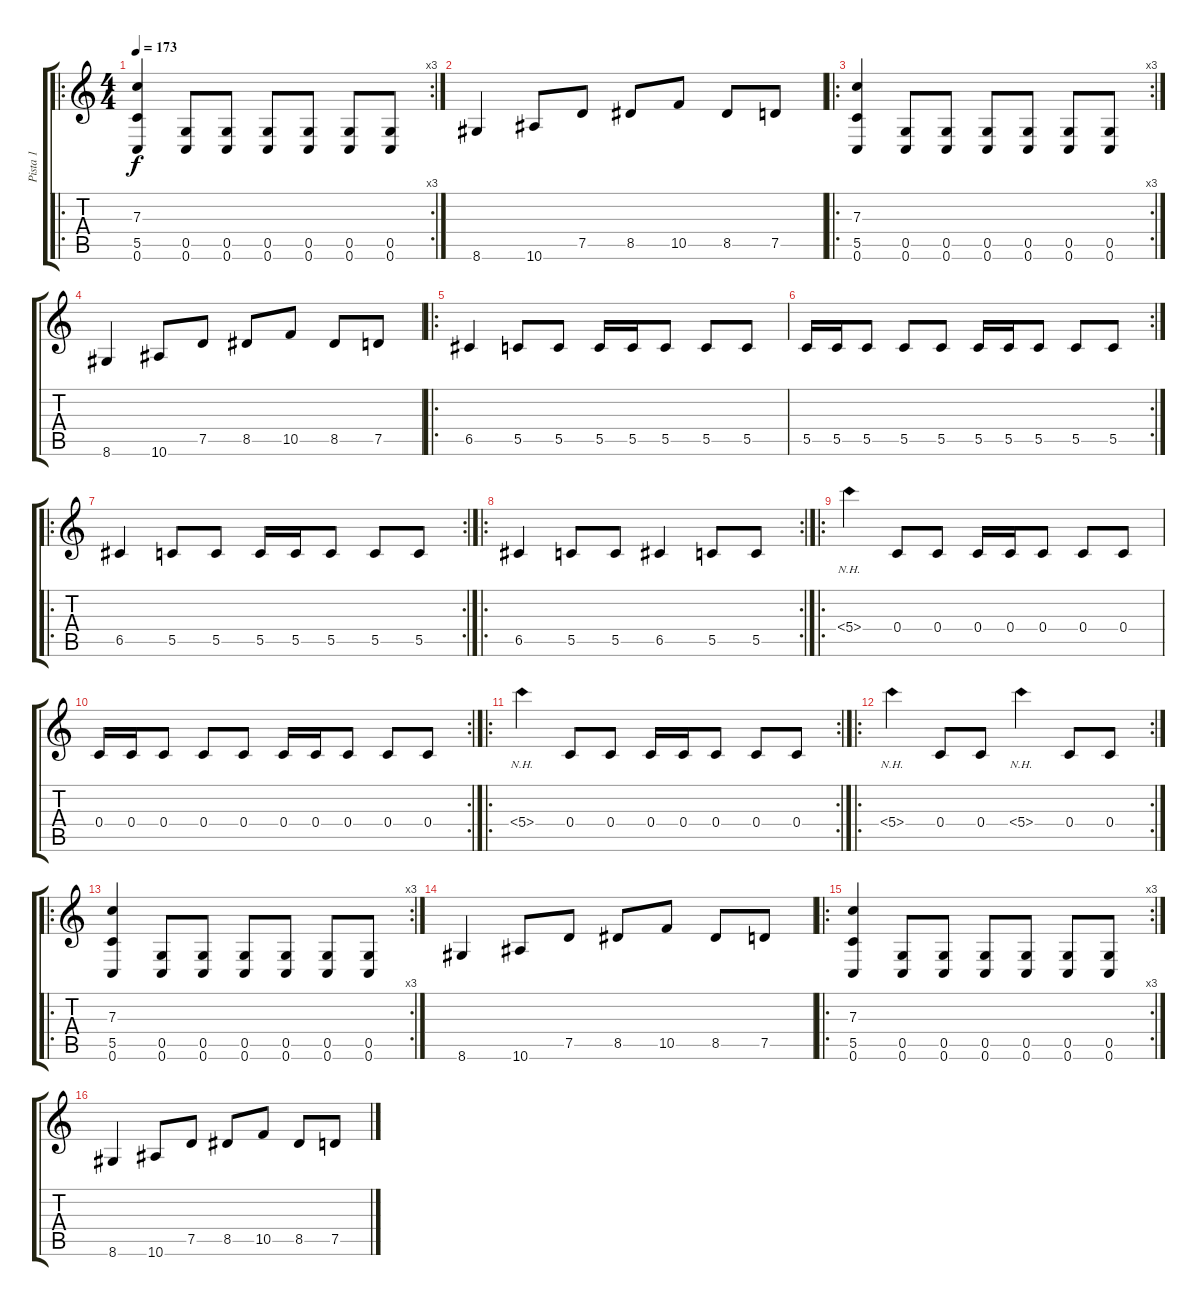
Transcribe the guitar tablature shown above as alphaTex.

\track ("Pista 1" "Pista 1") {instrument distortionguitar}
\staff {score tabs}
\tuning (D4 A3 F3 C3 G2 C2) {hide}
\ro
\rc 3
\ts (4 4)
\tempo 173
\clef g2
\ks c
(7.3 5.5 0.6).4{dy f} (0.5 0.6).8 (0.5 0.6).8 (0.5 0.6).8 (0.5 0.6).8 (0.5 0.6).8 (0.5 0.6).8 |
8.6.4 10.6.8 7.5.8 8.5.8 10.5.8 8.5.8 7.5.8 |
\ro
\rc 3
(7.3 5.5 0.6).4 (0.5 0.6).8 (0.5 0.6).8 (0.5 0.6).8 (0.5 0.6).8 (0.5 0.6).8 (0.5 0.6).8 |
8.6.4 10.6.8 7.5.8 8.5.8 10.5.8 8.5.8 7.5.8 |
\ro
6.5.4 5.5.8 5.5.8 5.5.16 5.5.16 5.5.8 5.5.8 5.5.8 |
\rc 2
5.5.16 5.5.16 5.5.8 5.5.8 5.5.8 5.5.16 5.5.16 5.5.8 5.5.8 5.5.8 |
\ro
\rc 2
6.5.4 5.5.8 5.5.8 5.5.16 5.5.16 5.5.8 5.5.8 5.5.8 |
\ro
\rc 2
6.5.4 5.5.8 5.5.8 6.5.4 5.5.8 5.5.8 |
\ro
5.4{nh}.4 0.4.8 0.4.8 0.4.16 0.4.16 0.4.8 0.4.8 0.4.8 |
\rc 2
0.4.16 0.4.16 0.4.8 0.4.8 0.4.8 0.4.16 0.4.16 0.4.8 0.4.8 0.4.8 |
\ro
\rc 2
5.4{nh}.4 0.4.8 0.4.8 0.4.16 0.4.16 0.4.8 0.4.8 0.4.8 |
\ro
\rc 2
5.4{nh}.4 0.4.8 0.4.8 5.4{nh}.4 0.4.8 0.4.8 |
\ro
\rc 3
(7.3 5.5 0.6).4 (0.5 0.6).8 (0.5 0.6).8 (0.5 0.6).8 (0.5 0.6).8 (0.5 0.6).8 (0.5 0.6).8 |
8.6.4 10.6.8 7.5.8 8.5.8 10.5.8 8.5.8 7.5.8 |
\ro
\rc 3
(7.3 5.5 0.6).4 (0.5 0.6).8 (0.5 0.6).8 (0.5 0.6).8 (0.5 0.6).8 (0.5 0.6).8 (0.5 0.6).8 |
8.6.4 10.6.8 7.5.8 8.5.8 10.5.8 8.5.8 7.5.8
